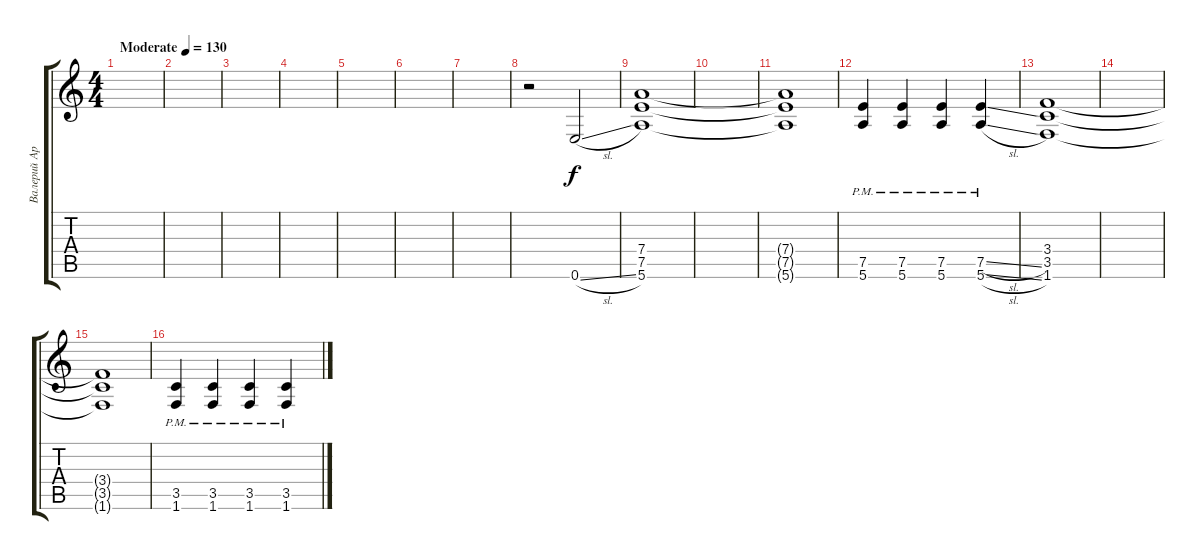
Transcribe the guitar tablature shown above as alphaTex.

\track ("Валерий Аркадин" "Валерий Ар") {instrument electricguitarjazz}
\staff {score tabs}
\tuning (E4 B3 G3 D3 A2 E2) {hide}
\ts (4 4)
\tempo (130 "Moderate")
\clef g2
\ks c
|
|
|
|
|
|
|
r.2 0.6{sl}.2 |
(7.4 7.5 5.6).1 |
|
(7.4{t} 7.5{t} 5.6{t}).1 |
(7.5{pm} 5.6{pm}).4 (7.5{pm} 5.6{pm}).4 (7.5{pm} 5.6{pm}).4 (7.5{sl pm} 5.6{sl pm}).4 |
(3.4 3.5 1.6).1 |
|
(3.4{t} 3.5{t} 1.6{t}).1 |
(3.5{pm} 1.6{pm}).4 (3.5{pm} 1.6{pm}).4 (3.5{pm} 1.6{pm}).4 (3.5{sl pm} 1.6{sl pm}).4
